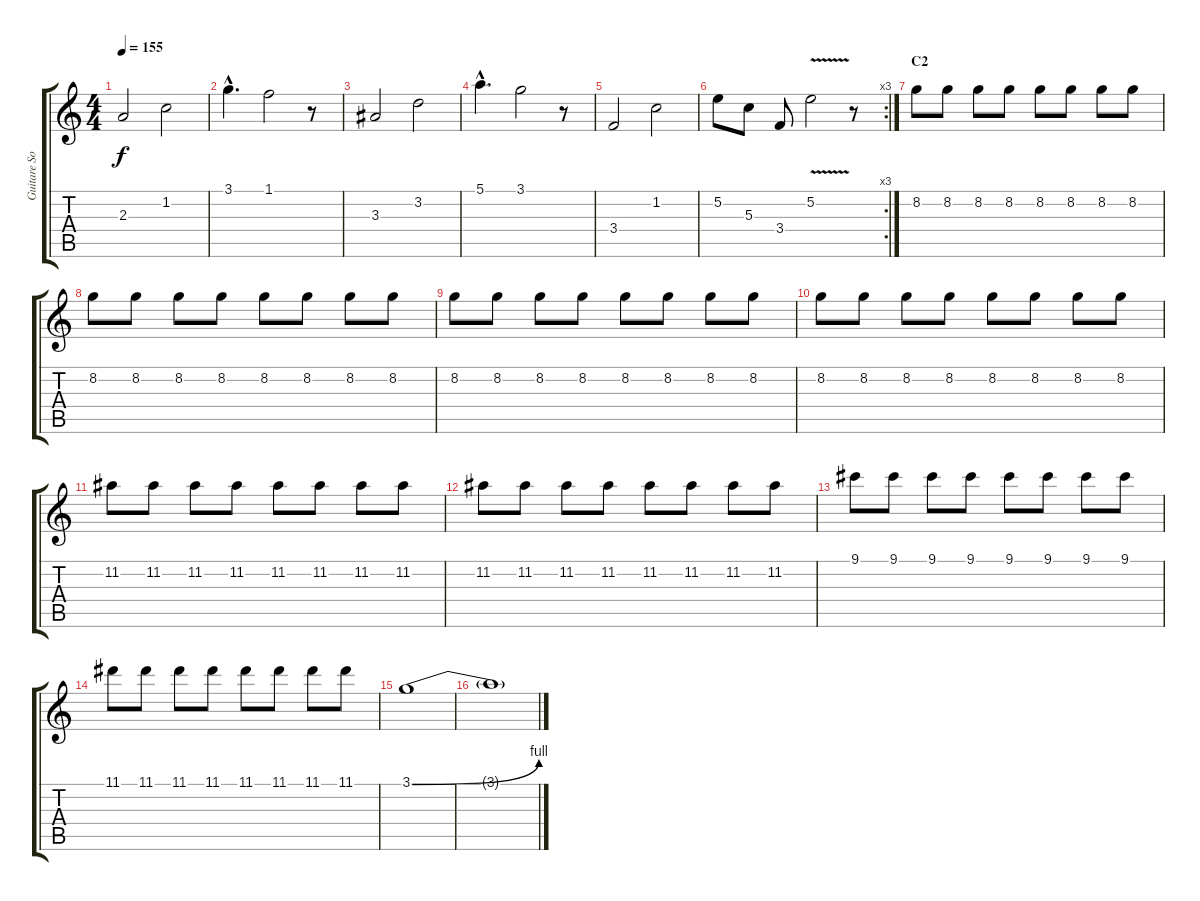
\track ("Guitare Solo" "Guitare So") {instrument distortionguitar}
\staff {score tabs}
\tuning (E4 B3 G3 D3 A2 E2) {hide}
\ts (4 4)
\tempo 155
\clef g2
\ks c
2.3.2{dy f} 1.2.2 |
3.1{hac}.4{d} 1.1.2 r.8 |
3.3.2 3.2.2 |
5.1{hac}.4{d} 3.1.2 r.8 |
3.4.2 1.2.2 |
\rc 3
5.2.8 5.3.8 3.4.8 5.2{v}.2 r.8 |
\section ("" "C2")
8.2.8 8.2.8 8.2.8 8.2.8 8.2.8 8.2.8 8.2.8 8.2.8 |
8.2.8 8.2.8 8.2.8 8.2.8 8.2.8 8.2.8 8.2.8 8.2.8 |
8.2.8 8.2.8 8.2.8 8.2.8 8.2.8 8.2.8 8.2.8 8.2.8 |
8.2.8 8.2.8 8.2.8 8.2.8 8.2.8 8.2.8 8.2.8 8.2.8 |
11.2.8 11.2.8 11.2.8 11.2.8 11.2.8 11.2.8 11.2.8 11.2.8 |
11.2.8 11.2.8 11.2.8 11.2.8 11.2.8 11.2.8 11.2.8 11.2.8 |
9.1.8 9.1.8 9.1.8 9.1.8 9.1.8 9.1.8 9.1.8 9.1.8 |
11.1.8 11.1.8 11.1.8 11.1.8 11.1.8 11.1.8 11.1.8 11.1.8 |
3.1{be (bend 0 0 60 4)}.1 |
3.1{t}.1
